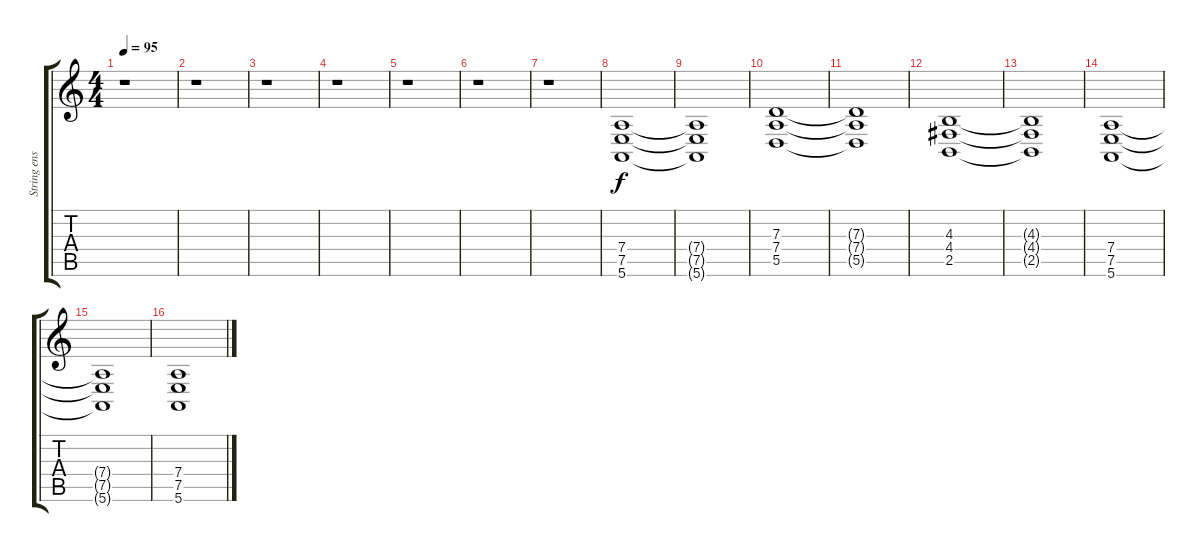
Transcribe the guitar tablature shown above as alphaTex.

\track ("String ensemble" "String ens") {instrument stringensemble1}
\staff {score tabs}
\tuning (E4 B3 G3 D3 A2 E2) {hide}
\ts (4 4)
\tempo 95
\clef g2
\ks c
r.1{dy f} |
r.1 |
r.1 |
r.1 |
r.1 |
r.1 |
r.1 |
(7.4 7.5 5.6).1 |
(7.4{t} 7.5{t} 5.6{t}).1 |
(7.3 7.4 5.5).1 |
(7.3{t} 7.4{t} 5.5{t}).1 |
(4.3 4.4 2.5).1 |
(4.3{t} 4.4{t} 2.5{t}).1 |
(7.4 7.5 5.6).1 |
(7.4{t} 7.5{t} 5.6{t}).1 |
(7.4 7.5 5.6).1
